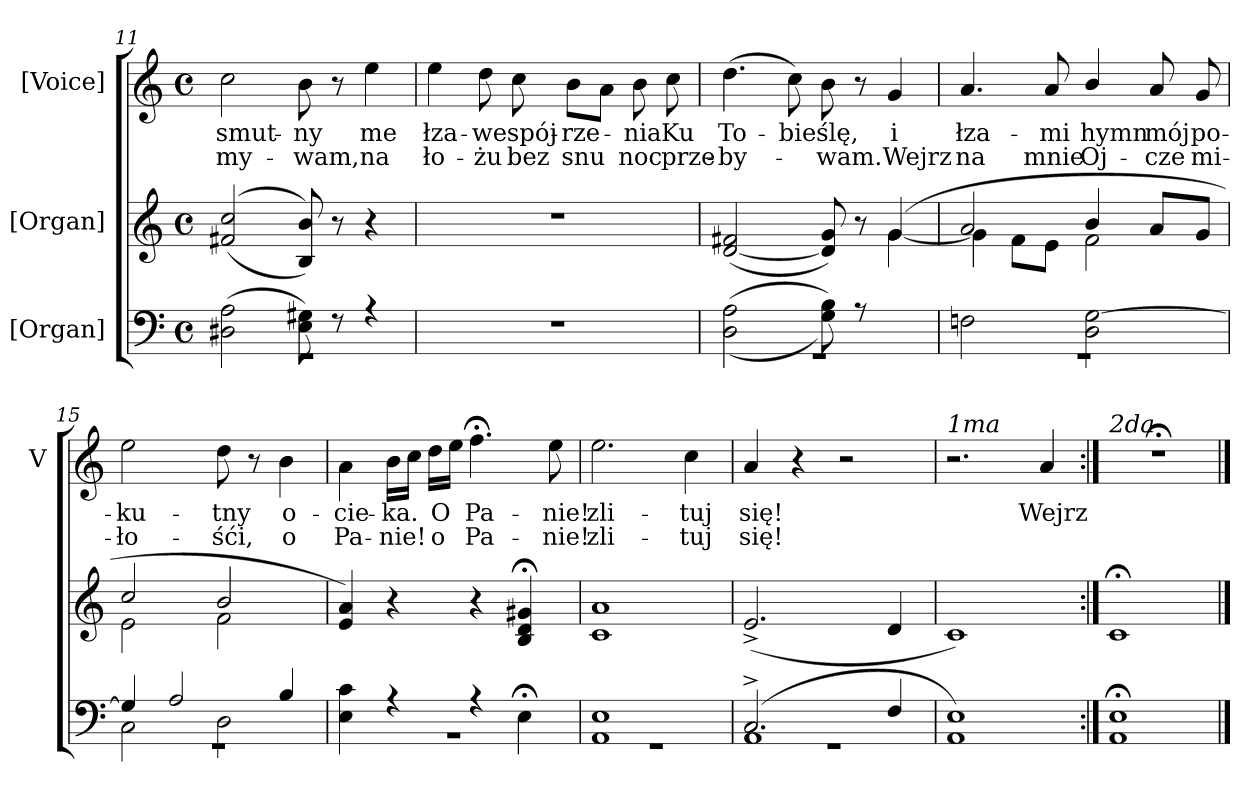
**kern	**kern	**kern	**text	**text
*part3	*part2	*part1	*part1	*part1
*staff3	*staff2	*staff1	*staff1	*staff1
*I"[Organ]	*I"[Organ]	*I"[Voice]	*	*
*	*	*I'V	*	*
*clefF4	*clefG2	*clefG2	*	*
*k[]	*k[]	*k[]	*	*
*M4/4	*M4/4	*M4/4	*	*
*met(c)	*met(c)	*met(c)	*	*
=11	=11	=11	=11	=11
*^	*	*	*	*
(>2D#X\ 2A\	1r	(<(>2f#X 2cc	2cc	smut-	-my-
8E\ 8G#X\)	.	8B 8b))	8b	-ny	-wam,
8r	.	8r	8r	.	.
4r	.	4r	4ee	me	na
*v	*v	*	*	*	*
=12	=12	=12	=12	=12
1r	1r	4ee	łza-	ło-
.	.	8dd	-we	-żu
.	.	8cc	spój-	bez
.	.	8b\L	-rze-	snu
.	.	8a\J	.	.
.	.	8b	-nia	noc
.	.	8cc	Ku	prze-
=13	=13	=13	=13	=13
*^	*^	*	*	*
(<(>2D\ 2A\	1r	(>[2d 2f#X	2ryy	(>4.dd	To-	-by-
.	.	.	.	8cc)	-bie	.
8G\ 8B\))	.	8d] 8g)	4ryy	8b	ślę,	-wam.
8r	.	8r	.	8r	.	.
4ryy	.	(>4g	[4g	4g	i	Wejrz
=14	=14	=14	=14	=14	=14	=14
2Fn\	1rGG	2a	4g]	4.a	łza-	na
.	.	.	8fL	.	.	.
.	.	.	8eJ	8a	-mi	mnie
2D\ [2G\	.	4b	2f	4b/	hymn	Oj-
.	.	8aL	.	8a	mój	-cze
.	.	8gJ	.	8g	po-	mi-
=15	=15	=15	=15	=15	=15	=15
*	*^	*	*	*	*	*
4G]	2C	1rGG	2cc	2e	2ee	-ku-	-ło-
2A	.	.	.	.	.	.	.
.	2D	.	2b	2f	8dd	-tny	-śći,
.	.	.	.	.	8r	.	.
4B	.	.	.	.	4b	o-	o
*	*v	*v	*	*	*	*	*
*	*	*v	*v	*	*	*
=16	=16	=16	=16	=16	=16
4E\ 4c\	1r	4e 4a)	4a\	-cie-	Pa-
4r	.	4r	16bLL	-ka.	-nie!
.	.	.	16ccJJ	.	.
.	.	.	16ddLL	O	o
.	.	.	16eeJJ	.	.
4r	.	4r	4.ff;<	Pa-	Pa-
4E;<\	.	4B;< 4d;< 4g#X;<	.	.	.
.	.	.	8ee	-nie!	-nie!
=17	=17	=17	=17	=17	=17
1AA 1E	1rGG	1c 1a	2.ee	zli-	zli-
.	.	.	4cc	-tuj	-tuj
=18	=18	=18	=18	=18	=18
*	*^	*	*	*	*
(<2.C^>	1AA	1rGG	(>2.e^<	4a	się!	się!
.	.	.	.	4r	.	.
.	.	.	.	2r	.	.
4F	.	.	4d	.	.	.
*	*v	*v	*	*	*	*
=19	=19	=19	=19	=19	=19
!	!	!	!LO:TX:a:i:t=1ma	!	!
1E)	1AA	1c)	2.r	.	.
.	.	.	4a	Wejrz	.
*v	*v	*	*	*	*
=20:|!	=20:|!	=20:|!	=20:|!	=20:|!
!	!	!LO:TX:a:i:t=2da	!	!
1AA;< 1E;<	1c;<	1r;<	.	.
==	==	==	==	==
*-	*-	*-	*-	*-
